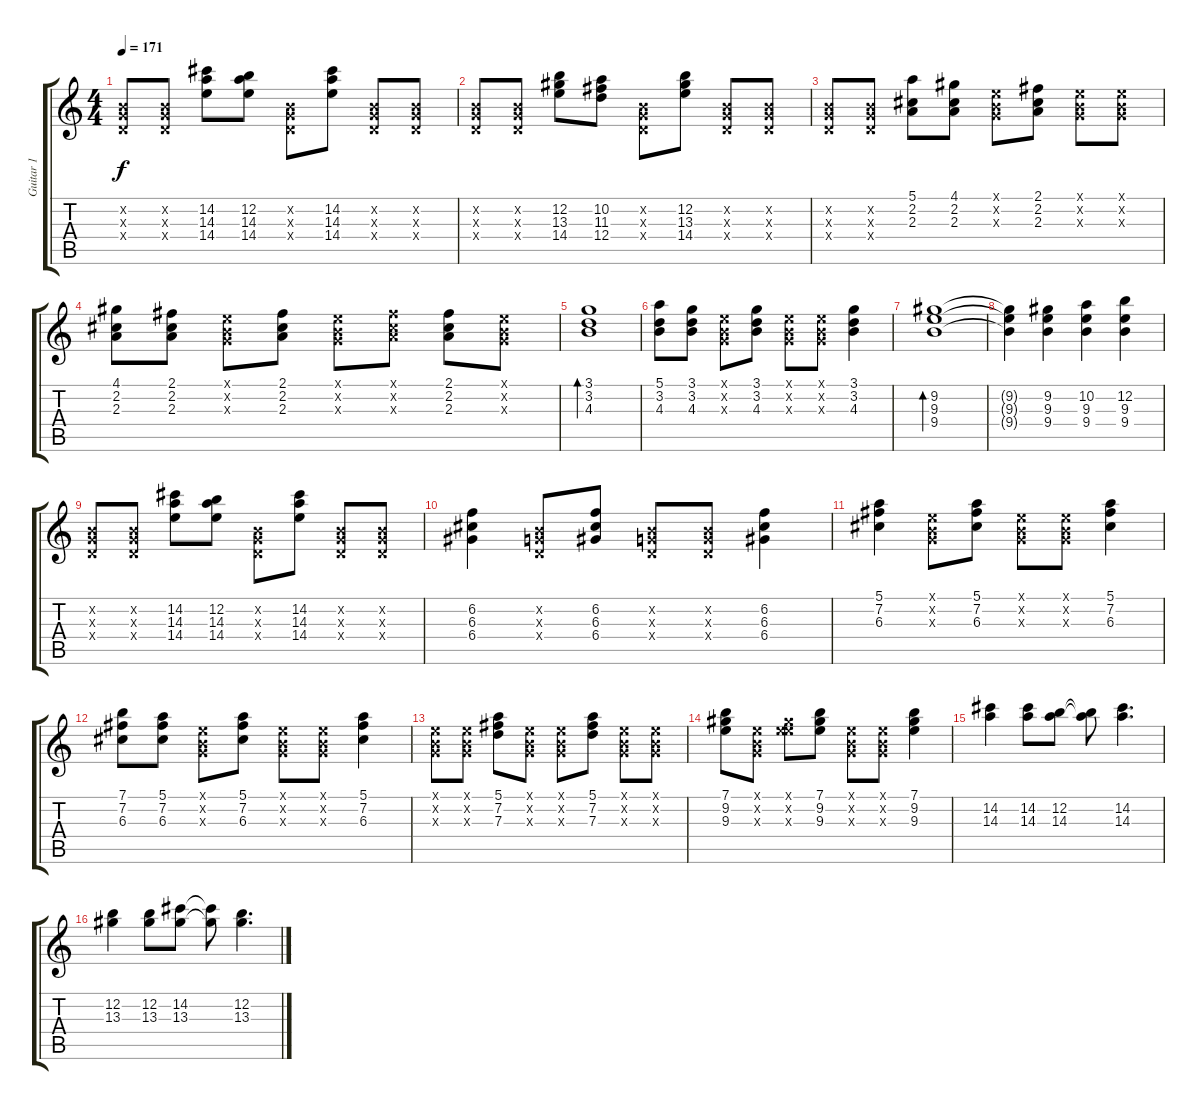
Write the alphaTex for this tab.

\track ("Guitar 1" "Guitar 1") {instrument electricguitarclean}
\staff {score tabs}
\tuning (E4 B3 G3 D3 A2 E2) {hide}
\ts (4 4)
\tempo 171
\clef g2
\ks c
(0.2{x} 0.3{x} 0.4{x}).8{dy f} (0.2{x} 0.3{x} 0.4{x}).8 (14.2 14.3 14.4).8 (12.2 14.3 14.4).8 (0.2{x} 0.3{x} 0.4{x}).8 (14.2 14.3 14.4).8 (0.2{x} 0.3{x} 0.4{x}).8 (0.2{x} 0.3{x} 0.4{x}).8 |
(0.2{x} 0.3{x} 0.4{x}).8 (0.2{x} 0.3{x} 0.4{x}).8 (12.2 13.3 14.4).8 (10.2 11.3 12.4).8 (0.2{x} 0.3{x} 0.4{x}).8 (12.2 13.3 14.4).8 (0.2{x} 0.3{x} 0.4{x}).8 (0.2{x} 0.3{x} 0.4{x}).8 |
(0.2{x} 0.3{x} 0.4{x}).8 (0.2{x} 0.3{x} 0.4{x}).8 (5.1 2.2 2.3).8 (4.1 2.2 2.3).8 (0.1{x} 0.2{x} 0.3{x}).8 (2.1 2.2 2.3).8 (0.1{x} 0.2{x} 0.3{x}).8 (0.1{x} 0.2{x} 0.3{x}).8 |
(4.1 2.2 2.3).8 (2.1 2.2 2.3).8 (0.1{x} 0.2{x} 0.3{x}).8 (2.1 2.2 2.3).8 (0.1{x} 0.2{x} 0.3{x}).8 (2.1{x} 2.2{x} 2.3{x}).8 (2.1 2.2 2.3).8 (0.1{x} 0.2{x} 0.3{x}).8 |
(3.1 3.2 4.3).1{bd 240} |
(5.1 3.2 4.3).8 (3.1 3.2 4.3).8 (0.1{x} 0.2{x} 0.3{x}).8 (3.1 3.2 4.3).8 (0.1{x} 0.2{x} 0.3{x}).8 (0.1{x} 0.2{x} 0.3{x}).8 (3.1 3.2 4.3).4 |
(9.2 9.3 9.4).1{bd 240} |
(9.2{t} 9.3{t} 9.4{t}).4 (9.2 9.3 9.4).4 (10.2 9.3 9.4).4 (12.2 9.3 9.4).4 |
(0.2{x} 0.3{x} 0.4{x}).8 (0.2{x} 0.3{x} 0.4{x}).8 (14.2 14.3 14.4).8 (12.2 14.3 14.4).8 (0.2{x} 0.3{x} 0.4{x}).8 (14.2 14.3 14.4).8 (0.2{x} 0.3{x} 0.4{x}).8 (0.2{x} 0.3{x} 0.4{x}).8 |
(6.2 6.3 6.4).4 (0.2{x} 0.3{x} 0.4{x}).8 (6.2 6.3 6.4).8 (0.2{x} 0.3{x} 0.4{x}).8 (0.2{x} 0.3{x} 0.4{x}).8 (6.2 6.3 6.4).4 |
(5.1 7.2 6.3).4 (0.1{x} 0.2{x} 0.3{x}).8 (5.1 7.2 6.3).8 (0.1{x} 0.2{x} 0.3{x}).8 (0.1{x} 0.2{x} 0.3{x}).8 (5.1 7.2 6.3).4 |
(7.1 7.2 6.3).8 (5.1 7.2 6.3).8 (0.1{x} 0.2{x} 0.3{x}).8 (5.1 7.2 6.3).8 (0.1{x} 0.2{x} 0.3{x}).8 (0.1{x} 0.2{x} 0.3{x}).8 (5.1 7.2 6.3).4 |
(0.1{x} 0.2{x} 0.3{x}).8 (0.1{x} 0.2{x} 0.3{x}).8 (5.1 7.2 7.3).8 (0.1{x} 0.2{x} 0.3{x}).8 (0.1{x} 0.2{x} 0.3{x}).8 (5.1 7.2 7.3).8 (0.1{x} 0.2{x} 0.3{x}).8 (0.1{x} 0.2{x} 0.3{x}).8 |
(7.1 9.2 9.3).8 (0.1{x} 0.2{x} 0.3{x}).8 (0.1{x} 9.2{x} 9.3{x}).8 (7.1 9.2 9.3).8 (0.1{x} 0.2{x} 0.3{x}).8 (0.1{x} 0.2{x} 0.3{x}).8 (7.1 9.2 9.3).4 |
(14.2 14.3).4 (14.2 14.3).8 (12.2 14.3).8 (12.2{t} 14.3{t}).8 (14.2 14.3).4{d} |
(12.2 13.3).4 (12.2 13.3).8 (14.2 13.3).8 (14.2{t} 13.3{t}).8 (12.2 13.3).4{d}
